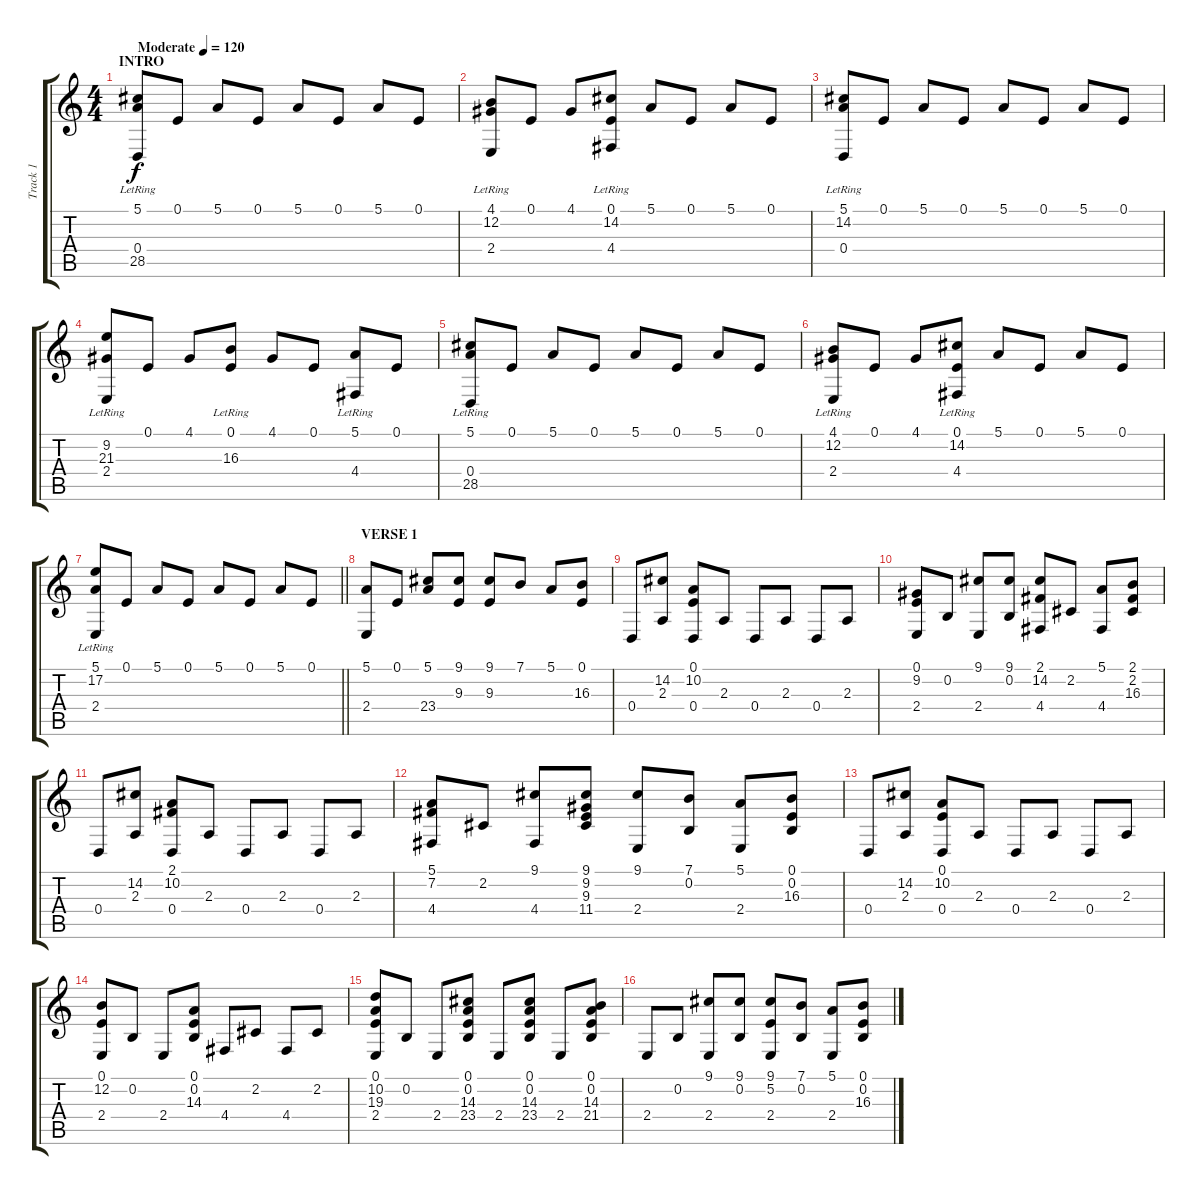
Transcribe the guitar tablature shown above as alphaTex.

\track ("Track 1" "Track 1") {instrument brightacousticpiano}
\staff {score tabs}
\tuning (E4 B3 G3 D3 A2 D2) {hide}
\ts (4 4)
\section ("" "INTRO")
\tempo (120 "Moderate")
\clef g2
\ks c
(5.1 0.4{lr} 28.5{lr}).8{dy f instrument brightacousticpiano} 0.1.8 5.1.8 0.1.8 5.1.8 0.1.8 5.1.8 0.1.8 |
(4.1 12.2{lr} 2.4{lr}).8 0.1.8 4.1.8 (0.1 14.2{lr} 4.4{lr}).8 5.1.8 0.1.8 5.1.8 0.1.8 |
(5.1 14.2{lr} 0.4{lr}).8 0.1.8 5.1.8 0.1.8 5.1.8 0.1.8 5.1.8 0.1.8 |
(9.2 21.3{lr} 2.4{lr}).8 0.1.8 4.1.8 (0.1 16.3{lr}).8 4.1.8 0.1.8 (5.1{lr} 4.4).8 0.1.8 |
(5.1 0.4{lr} 28.5{lr}).8 0.1.8 5.1.8 0.1.8 5.1.8 0.1.8 5.1.8 0.1.8 |
(4.1 12.2{lr} 2.4{lr}).8 0.1.8 4.1.8 (0.1 14.2{lr} 4.4{lr}).8 5.1.8 0.1.8 5.1.8 0.1.8 |
\barLineRight lightlight
(5.1 17.2 2.4{lr}).8 0.1.8 5.1.8 0.1.8 5.1.8 0.1.8 5.1.8 0.1.8 |
\section ("" "VERSE 1")
(5.1 2.4).8 0.1.8 (5.1 23.4).8 (9.1 9.3).8 (9.1 9.3).8 7.1.8 5.1.8 (0.1 16.3).8 |
0.4.8 (14.2 2.3).8 (0.1 10.2 0.4).8 2.3.8 0.4.8 2.3.8 0.4.8 2.3.8 |
(0.1 9.2 2.4).8 0.2.8 (9.1 2.4).8 (9.1 0.2).8 (2.1 14.2 4.4).8 2.2.8 (5.1 4.4).8 (2.1 2.2 16.3).8 |
0.4.8 (14.2 2.3).8 (2.1 10.2 0.4).8 2.3.8 0.4.8 2.3.8 0.4.8 2.3.8 |
(5.1 7.2 4.4).8 2.2.8 (9.1 4.4).8 (9.1 9.2 9.3 11.4).8 (9.1 2.4).8 (7.1 0.2).8 (5.1 2.4).8 (0.1 0.2 16.3).8 |
0.4.8 (14.2 2.3).8 (0.1 10.2 0.4).8 2.3.8 0.4.8 2.3.8 0.4.8 2.3.8 |
(0.1 12.2 2.4).8 0.2.8 2.4.8 (0.1 0.2 14.3).8 4.4.8 2.2.8 4.4.8 2.2.8 |
(0.1 10.2 19.3 2.4).8 0.2.8 2.4.8 (0.1 0.2 14.3 23.4).8 2.4.8 (0.1 0.2 14.3 23.4).8 2.4.8 (0.1 0.2 14.3 21.4).8 |
2.4.8 0.2.8 (9.1 2.4).8 (9.1 0.2).8 (9.1 5.2 2.4).8 (7.1 0.2).8 (5.1 2.4).8 (0.1 0.2 16.3).8
